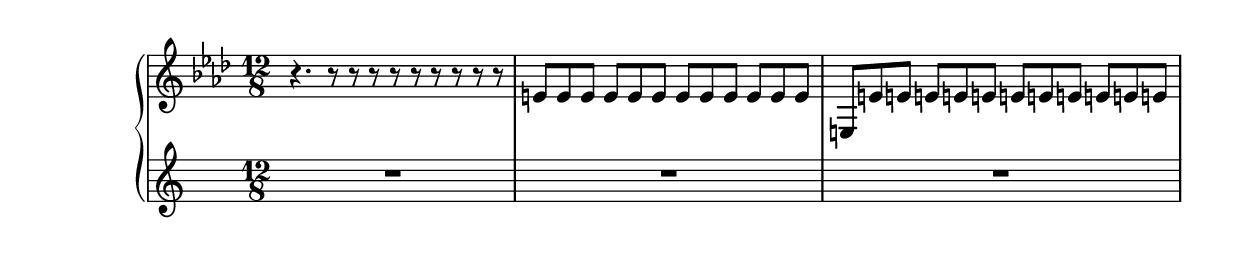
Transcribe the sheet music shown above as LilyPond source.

\header {
  texidoc = "Because @code{BarLine} grobs take their
extra-positioning-height from their neighbors via the
@code{pure-from-neighbor-interface}, the left edge of an
accidental should never fall to the left of the right
edge of a bar line.  This spacing should also take place when
@code{SpanBar} grobs are present.
"
}

\version "2.15.20"

upper = \relative c' {
  \key f \minor \time 12/8 
  r4. r8 r r r r r r r r 
  e8 e e e e e e e e e e e 
  e, e'! e! e! e! e! e! e! e! e! e! e!
}

lower = { R1. R1. R1. }

\new PianoStaff << \new Staff \upper \new Staff \lower >>

